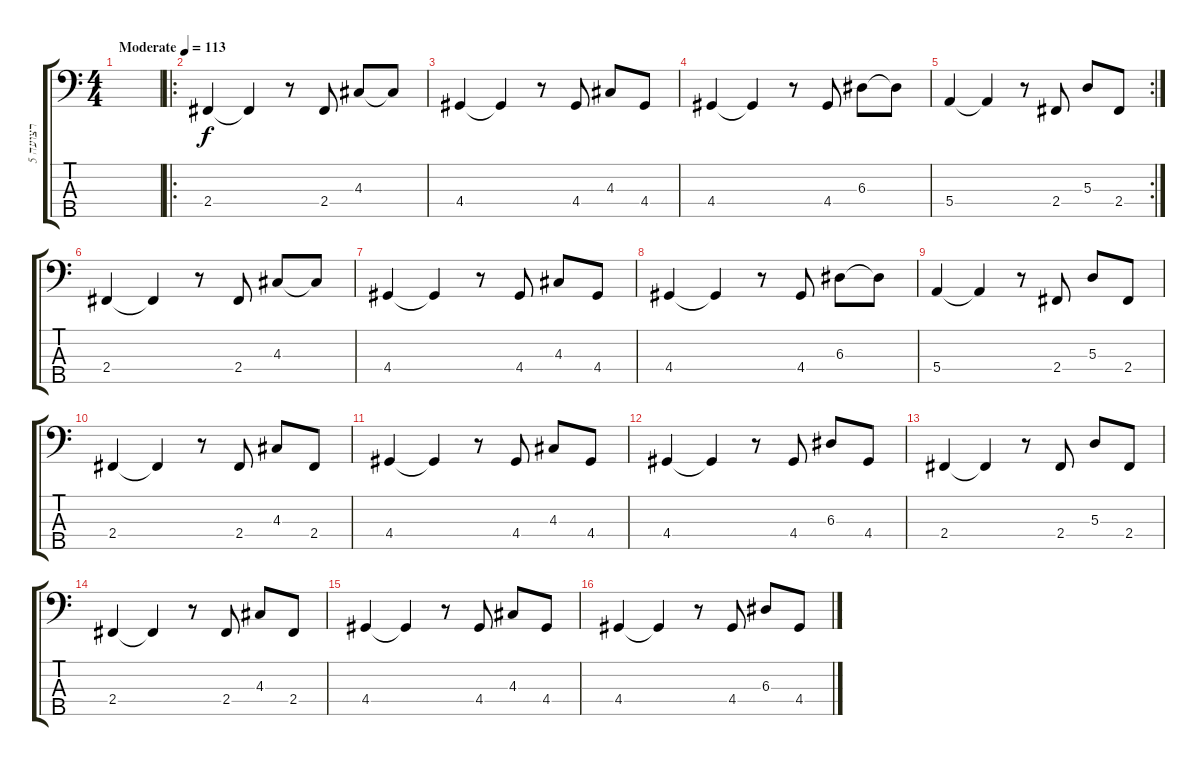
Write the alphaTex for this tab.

\track ("רצועה 5" "רצועה 5") {instrument electricbassfinger}
\staff {score tabs}
\tuning (G2 D2 A1 E1 B0) {hide}
\ts (4 4)
\tempo (113 "Moderate")
\clef f4
\ks c
|
\ro
2.4.4 2.4{t}.4 r.8 2.4.8 4.3.8 4.3{t}.8 |
4.4.4 4.4{t}.4 r.8 4.4.8 4.3.8 4.4.8 |
4.4.4 4.4{t}.4 r.8 4.4.8 6.3.8 6.3{t}.8 |
\rc 2
5.4.4 5.4{t}.4 r.8 2.4.8 5.3.8 2.4.8 |
2.4.4 2.4{t}.4 r.8 2.4.8 4.3.8 4.3{t}.8 |
4.4.4 4.4{t}.4 r.8 4.4.8 4.3.8 4.4.8 |
4.4.4 4.4{t}.4 r.8 4.4.8 6.3.8 6.3{t}.8 |
5.4.4 5.4{t}.4 r.8 2.4.8 5.3.8 2.4.8 |
2.4.4 2.4{t}.4 r.8 2.4.8 4.3.8 2.4.8 |
4.4.4 4.4{t}.4 r.8 4.4.8 4.3.8 4.4.8 |
4.4.4 4.4{t}.4 r.8 4.4.8 6.3.8 4.4.8 |
2.4.4 2.4{t}.4 r.8 2.4.8 5.3.8 2.4.8 |
2.4.4 2.4{t}.4 r.8 2.4.8 4.3.8 2.4.8 |
4.4.4 4.4{t}.4 r.8 4.4.8 4.3.8 4.4.8 |
4.4.4 4.4{t}.4 r.8 4.4.8 6.3.8 4.4.8
